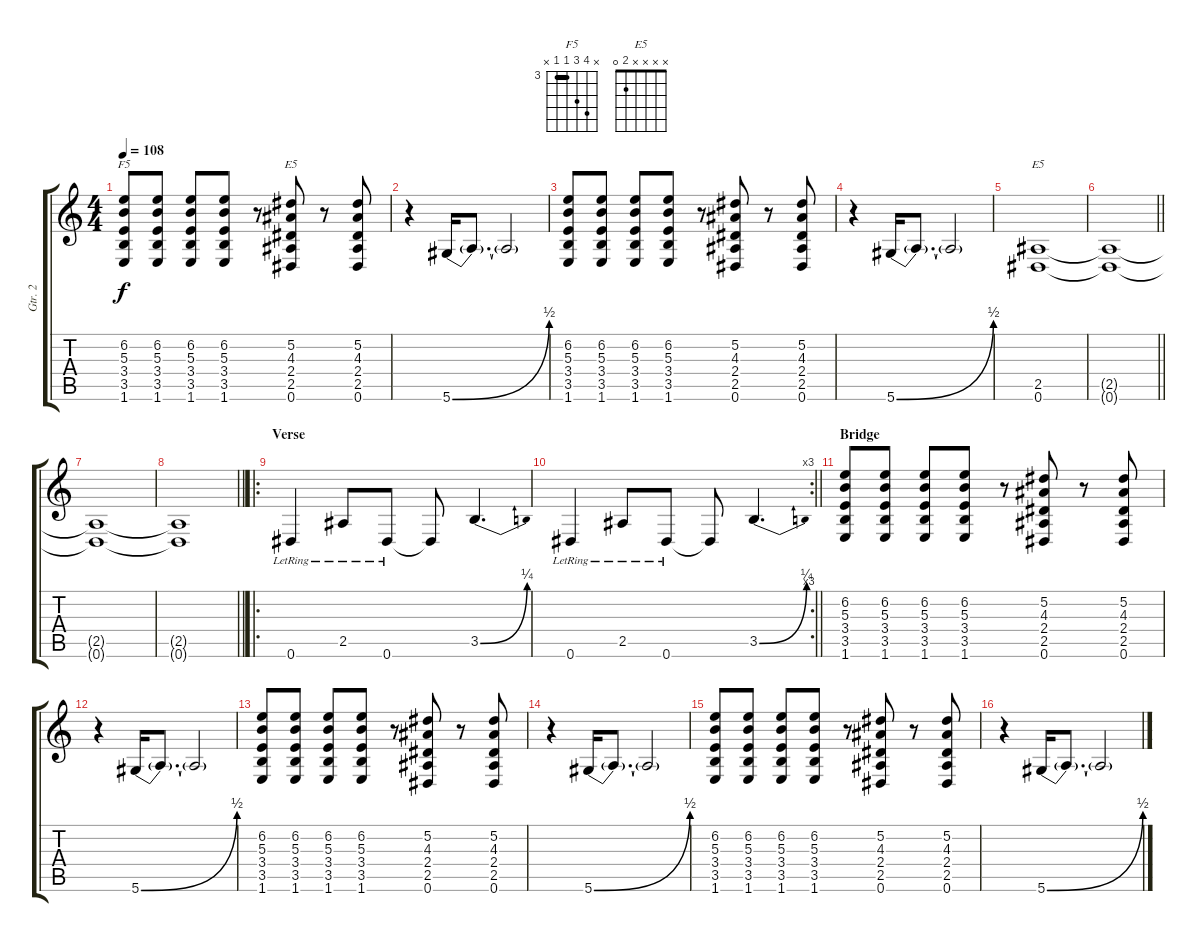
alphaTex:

\track ("Gtr. 2" "Gtr. 2") {instrument distortionguitar}
\staff {score tabs}
\tuning (Eb4 Bb3 Gb3 Db3 Ab2 Eb2) {hide}
\chord ("F5" x 6 5 3 3 x) {firstfret 3 barre 3}
\chord ("E5" x 5 4 2 2 0) {barre 2}
\chord ("E5" x x x x 2 0)
\ts (4 4)
\tempo 108
\clef g2
\ks c
(6.2 5.3 3.4 3.5 1.6).8{ch "F5" dy f} (6.2 5.3 3.4 3.5 1.6).8 (6.2 5.3 3.4 3.5 1.6).8 (6.2 5.3 3.4 3.5 1.6).8 r.8 (5.2 4.3 2.4 2.5 0.6).8{ch "E5"} r.8 (5.2 4.3 2.4 2.5 0.6).8 |
r.4 5.6{be (bend 0 0 60 2)}.16 5.6{t}.8{d} 5.6{t}.2 |
(6.2 5.3 3.4 3.5 1.6).8 (6.2 5.3 3.4 3.5 1.6).8 (6.2 5.3 3.4 3.5 1.6).8 (6.2 5.3 3.4 3.5 1.6).8 r.8 (5.2 4.3 2.4 2.5 0.6).8 r.8 (5.2 4.3 2.4 2.5 0.6).8 |
r.4 5.6{be (bend 0 0 60 2)}.16 5.6{t}.8{d} 5.6{t}.2 |
(2.5 0.6).1{ch "E5"} |
\barLineRight lightlight
(2.5{t} 0.6{t}).1 |
(2.5{t} 0.6{t}).1 |
\barLineRight lightlight
(2.5{t} 0.6{t}).1 |
\ro
\section ("" "Verse")
0.6{lr}.4 2.5{lr}.8 0.6{lr}.8 0.6{t}.8 3.5{be (bend 0 0 60 1)}.4{d} |
\rc 3
\barLineRight lightlight
0.6{lr}.4 2.5{lr}.8 0.6{lr}.8 0.6{t}.8 3.5{be (bend 0 0 60 1)}.4{d} |
\section ("" "Bridge")
(6.2 5.3 3.4 3.5 1.6).8 (6.2 5.3 3.4 3.5 1.6).8 (6.2 5.3 3.4 3.5 1.6).8 (6.2 5.3 3.4 3.5 1.6).8 r.8 (5.2 4.3 2.4 2.5 0.6).8 r.8 (5.2 4.3 2.4 2.5 0.6).8 |
r.4 5.6{be (bend 0 0 60 2)}.16 5.6{t}.8{d} 5.6{t}.2 |
(6.2 5.3 3.4 3.5 1.6).8 (6.2 5.3 3.4 3.5 1.6).8 (6.2 5.3 3.4 3.5 1.6).8 (6.2 5.3 3.4 3.5 1.6).8 r.8 (5.2 4.3 2.4 2.5 0.6).8 r.8 (5.2 4.3 2.4 2.5 0.6).8 |
r.4 5.6{be (bend 0 0 60 2)}.16 5.6{t}.8{d} 5.6{t}.2 |
(6.2 5.3 3.4 3.5 1.6).8 (6.2 5.3 3.4 3.5 1.6).8 (6.2 5.3 3.4 3.5 1.6).8 (6.2 5.3 3.4 3.5 1.6).8 r.8 (5.2 4.3 2.4 2.5 0.6).8 r.8 (5.2 4.3 2.4 2.5 0.6).8 |
r.4 5.6{be (bend 0 0 60 2)}.16 5.6{t}.8{d} 5.6{t}.2
